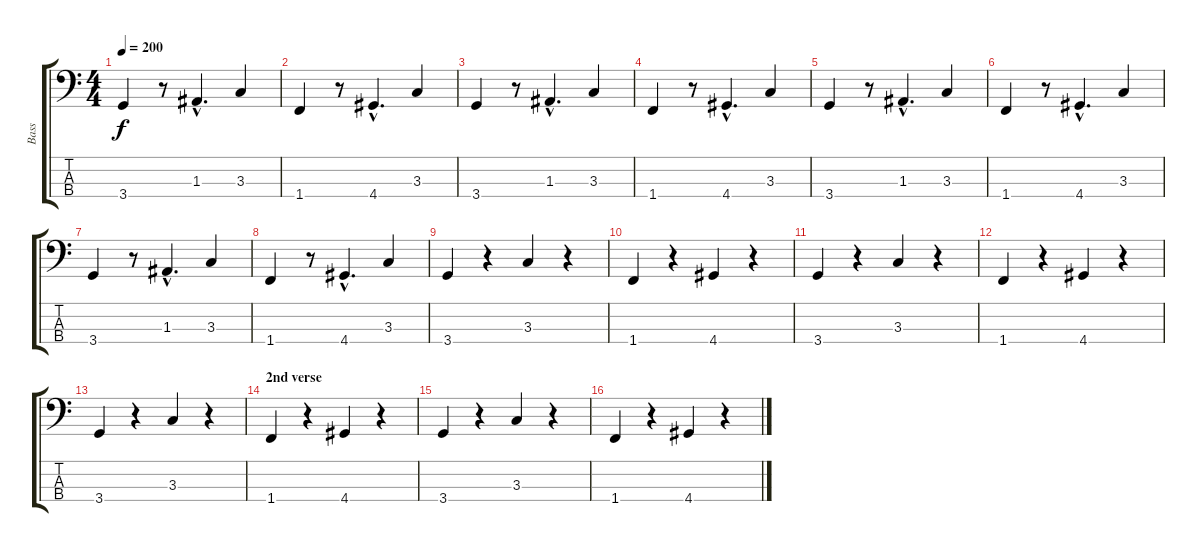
\track ("Bass" "Bass") {instrument electricbassfinger}
\staff {score tabs}
\tuning (G2 D2 A1 E1) {hide}
\ts (4 4)
\tempo 200
\clef f4
\ks c
3.4.4{dy f} r.8 1.3{hac}.4{d} 3.3.4 |
1.4.4 r.8 4.4{hac}.4{d} 3.3.4 |
3.4.4 r.8 1.3{hac}.4{d} 3.3.4 |
1.4.4 r.8 4.4{hac}.4{d} 3.3.4 |
3.4.4 r.8 1.3{hac}.4{d} 3.3.4 |
1.4.4 r.8 4.4{hac}.4{d} 3.3.4 |
3.4.4 r.8 1.3{hac}.4{d} 3.3.4 |
1.4.4 r.8 4.4{hac}.4{d} 3.3.4 |
3.4.4 r.4 3.3.4 r.4 |
1.4.4 r.4 4.4.4 r.4 |
3.4.4 r.4 3.3.4 r.4 |
1.4.4 r.4 4.4.4 r.4 |
3.4.4 r.4 3.3.4 r.4 |
\section ("" "2nd verse")
1.4.4 r.4 4.4.4 r.4 |
3.4.4 r.4 3.3.4 r.4 |
1.4.4 r.4 4.4.4 r.4
